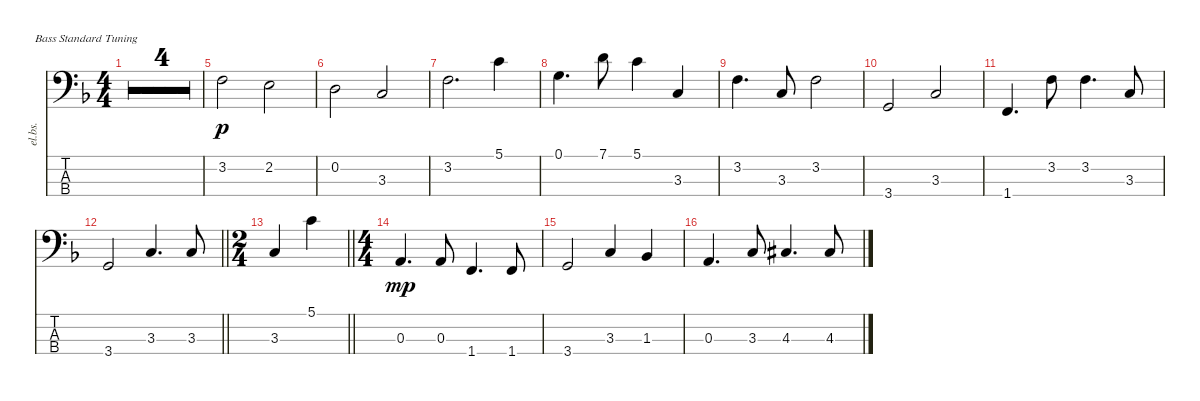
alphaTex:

\defaultSystemsLayout 4
\bracketExtendMode nobrackets
\track ("Electric Bass" "el.bs.") {defaultSystemsLayout 6 multiBarRest instrument electricbassfinger}
\staff {score tabs}
\tuning (G2 D2 A1 E1)
\ts (4 4)
\tempo (90 "Andante Moderato")
\clef f4
\ks f
r.1{dy p instrument electricbassfinger beam Down} |
r.1{beam Down} |
r.1{beam Down} |
\barLineRight lightlight
r.1{beam Down} |
3.2{acc forcenatural}.2{beam Down} 2.2{acc forcenatural}.2{beam Down} |
0.2{acc forcenatural}.2{beam Down} 3.3{acc forcenatural}.2{beam Up} |
3.2{acc forcenatural}.2{d beam Down} 5.1{acc forcenatural}.4{beam Down} |
0.1{acc forcenatural}.4{d beam Down} 7.1{acc forcenatural}.8{beam Down} 5.1{acc forcenatural}.4{beam Down} 3.3{acc forcenatural}.4{beam Up} |
3.2{acc forcenatural}.4{d beam Down} 3.3{acc forcenatural}.8{beam Up} 3.2{acc forcenatural}.2{beam Down} |
3.4{acc forcenatural}.2{beam Up} 3.3{acc forcenatural}.2{beam Up} |
1.4{acc forcenatural}.4{d beam Up} 3.2{acc forcenatural}.8{beam Down} 3.2{acc forcenatural}.4{d beam Down} 3.3{acc forcenatural}.8{beam Up} |
\barLineRight lightlight
3.4{acc forcenatural}.2{beam Up} 3.3{acc forcenatural}.4{d beam Up} 3.3{acc forcenatural}.8{beam Up} |
\ts (2 4)
\beaming (8 2 2)
\barLineRight lightlight
3.3{acc forcenatural}.4{beam Up} 5.1{acc forcenatural}.4{beam Down} |
\ts (4 4)
\beaming (8 2 2 2 2)
0.3{acc forcenatural}.4{d dy mp beam Up} 0.3{acc forcenatural}.8{beam Up} 1.4{acc forcenatural}.4{d beam Up} 1.4{acc forcenatural}.8{beam Up} |
3.4{acc forcenatural}.2{beam Up} 3.3{acc forcenatural}.4{beam Up} 1.3{acc b}.4{beam Up} |
0.3{acc forcenatural}.4{d beam Up} 3.3{acc forcenatural}.8{beam Up} 4.3{acc #}.4{d beam Up} 4.3{acc #}.8{beam Up}
